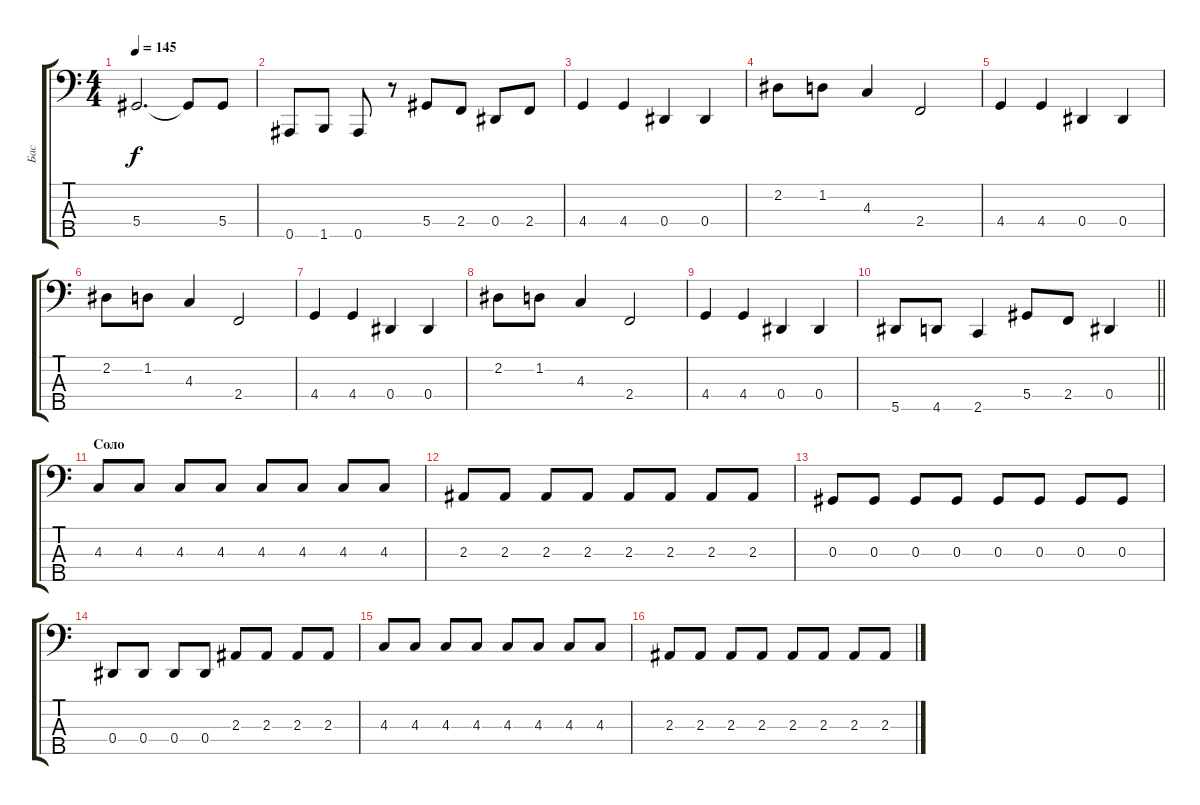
\track ("Бас" "Бас") {instrument electricbasspick}
\staff {score tabs}
\tuning (Gb2 Db2 Ab1 Eb1 Bb0) {hide}
\ts (4 4)
\tempo 145
\clef f4
\ks c
5.4.2{d dy f} 5.4{t}.8 5.4.8 |
0.5.8 1.5.8 0.5.8 r.8 5.4.8 2.4.8 0.4.8 2.4.8 |
4.4.4 4.4.4 0.4.4 0.4.4 |
2.2.8 1.2.8 4.3.4 2.4.2 |
4.4.4 4.4.4 0.4.4 0.4.4 |
2.2.8 1.2.8 4.3.4 2.4.2 |
4.4.4 4.4.4 0.4.4 0.4.4 |
2.2.8 1.2.8 4.3.4 2.4.2 |
4.4.4 4.4.4 0.4.4 0.4.4 |
\barLineRight lightlight
5.5.8 4.5.8 2.5.4 5.4.8 2.4.8 0.4.4 |
\section ("" "Соло")
4.3.8 4.3.8 4.3.8 4.3.8 4.3.8 4.3.8 4.3.8 4.3.8 |
2.3.8 2.3.8 2.3.8 2.3.8 2.3.8 2.3.8 2.3.8 2.3.8 |
0.3.8 0.3.8 0.3.8 0.3.8 0.3.8 0.3.8 0.3.8 0.3.8 |
0.4.8 0.4.8 0.4.8 0.4.8 2.3.8 2.3.8 2.3.8 2.3.8 |
4.3.8 4.3.8 4.3.8 4.3.8 4.3.8 4.3.8 4.3.8 4.3.8 |
2.3.8 2.3.8 2.3.8 2.3.8 2.3.8 2.3.8 2.3.8 2.3.8
